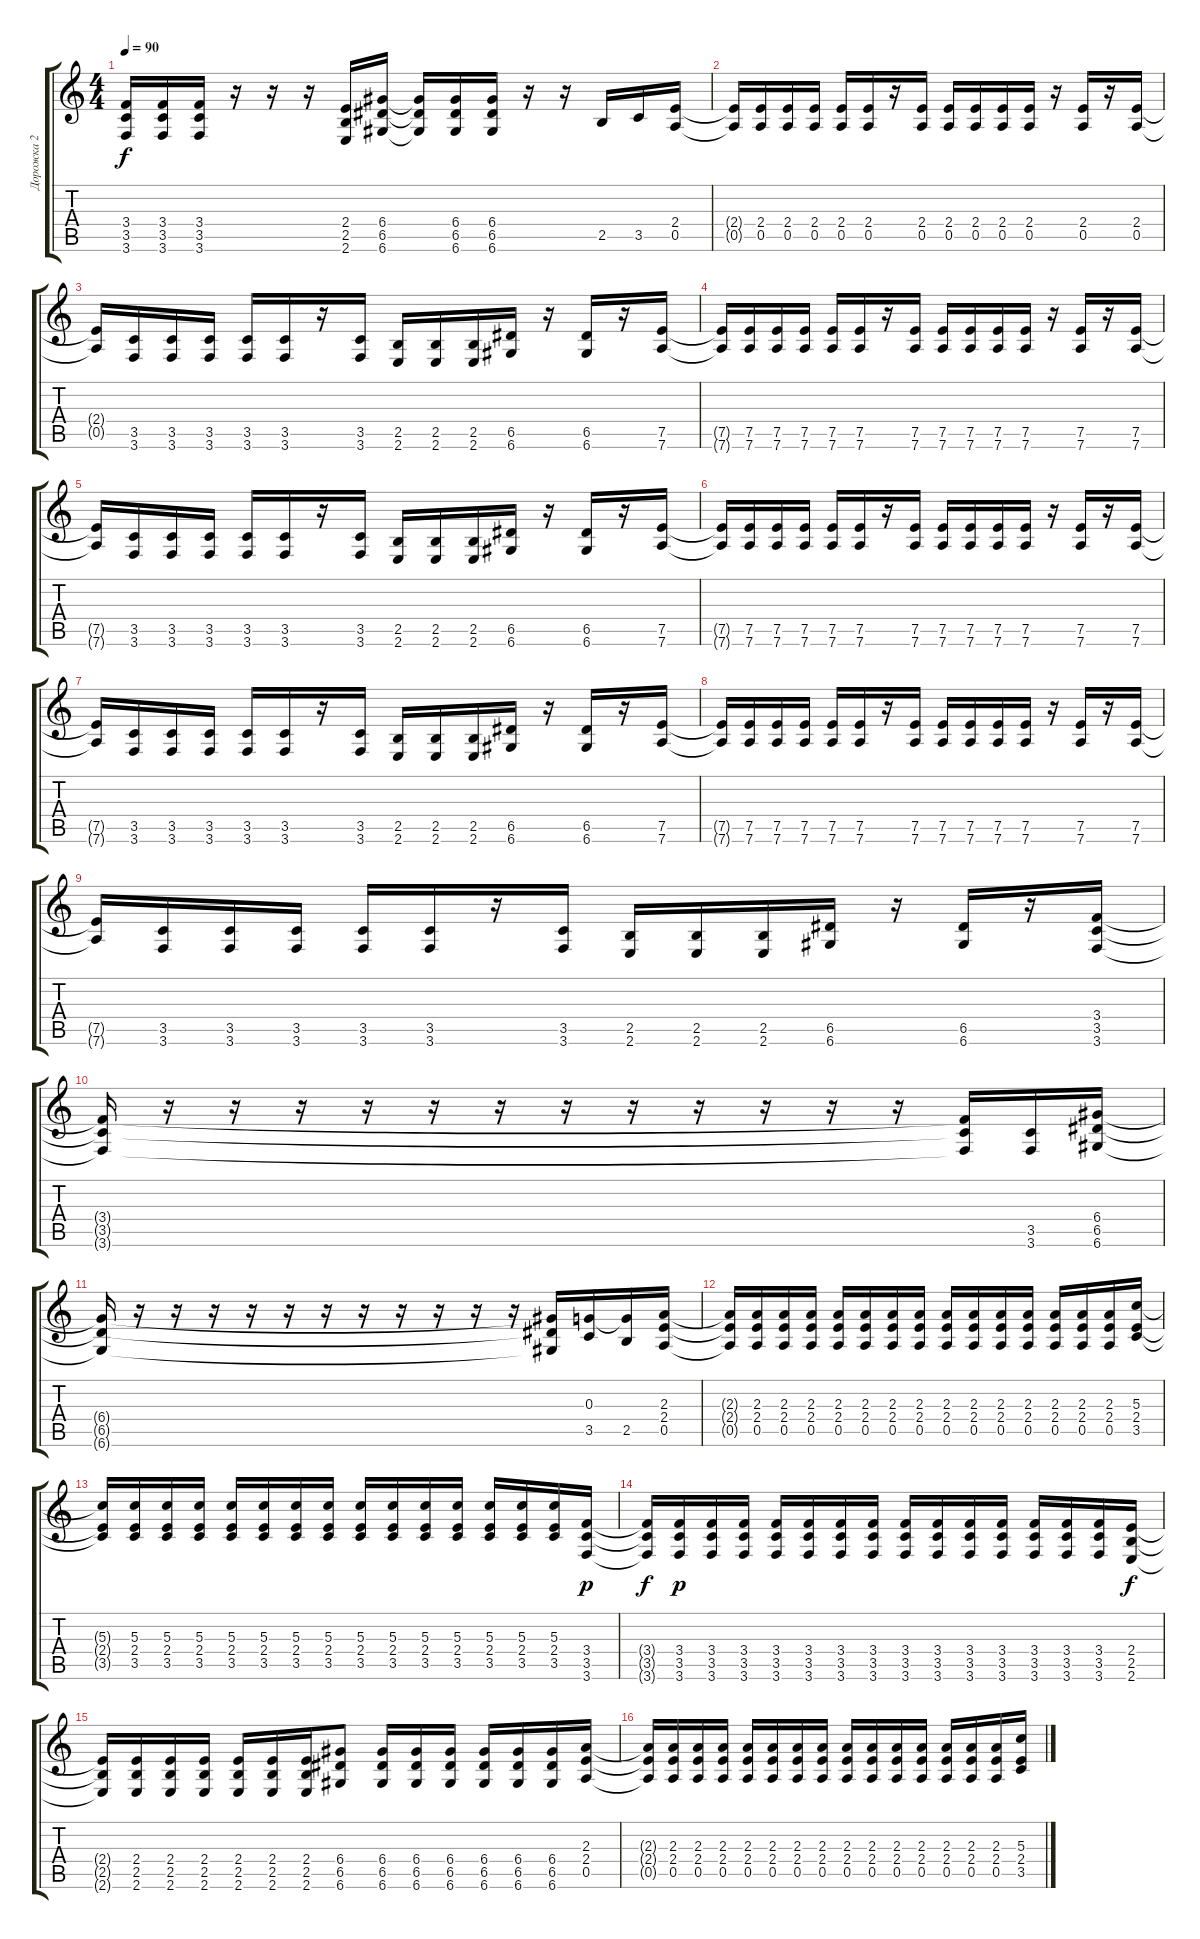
\track ("Дорожка 2" "Дорожка 2") {instrument distortionguitar}
\staff {score tabs}
\tuning (E4 B3 G3 D3 A2 D2) {hide}
\ts (4 4)
\tempo 90
\clef g2
\ks c
(3.4{t} 3.5{t} 3.6{t}).16{dy f} (3.4 3.5 3.6).16 (3.4 3.5 3.6).16 r.16 r.16 r.16 (2.4 2.5 2.6).16 (6.4 6.5 6.6).16 (6.4{t} 6.5{t} 6.6{t}).16 (6.4 6.5 6.6).16 (6.4 6.5 6.6).16 r.16 r.16 2.5.16 3.5.16 (2.4 0.5).16 |
(2.4{t} 0.5{t}).16 (2.4 0.5).16 (2.4 0.5).16 (2.4 0.5).16 (2.4 0.5).16 (2.4 0.5).16 r.16 (2.4 0.5).16 (2.4 0.5).16 (2.4 0.5).16 (2.4 0.5).16 (2.4 0.5).16 r.16 (2.4 0.5).16 r.16 (2.4 0.5).16 |
(2.4{t} 0.5{t}).16 (3.5 3.6).16 (3.5 3.6).16 (3.5 3.6).16 (3.5 3.6).16 (3.5 3.6).16 r.16 (3.5 3.6).16 (2.5 2.6).16 (2.5 2.6).16 (2.5 2.6).16 (6.5 6.6).16 r.16 (6.5 6.6).16 r.16 (7.5 7.6).16 |
(7.5{t} 7.6{t}).16 (7.5 7.6).16 (7.5 7.6).16 (7.5 7.6).16 (7.5 7.6).16 (7.5 7.6).16 r.16 (7.5 7.6).16 (7.5 7.6).16 (7.5 7.6).16 (7.5 7.6).16 (7.5 7.6).16 r.16 (7.5 7.6).16 r.16 (7.5 7.6).16 |
(7.5{t} 7.6{t}).16 (3.5 3.6).16 (3.5 3.6).16 (3.5 3.6).16 (3.5 3.6).16 (3.5 3.6).16 r.16 (3.5 3.6).16 (2.5 2.6).16 (2.5 2.6).16 (2.5 2.6).16 (6.5 6.6).16 r.16 (6.5 6.6).16 r.16 (7.5 7.6).16 |
(7.5{t} 7.6{t}).16 (7.5 7.6).16 (7.5 7.6).16 (7.5 7.6).16 (7.5 7.6).16 (7.5 7.6).16 r.16 (7.5 7.6).16 (7.5 7.6).16 (7.5 7.6).16 (7.5 7.6).16 (7.5 7.6).16 r.16 (7.5 7.6).16 r.16 (7.5 7.6).16 |
(7.5{t} 7.6{t}).16 (3.5 3.6).16 (3.5 3.6).16 (3.5 3.6).16 (3.5 3.6).16 (3.5 3.6).16 r.16 (3.5 3.6).16 (2.5 2.6).16 (2.5 2.6).16 (2.5 2.6).16 (6.5 6.6).16 r.16 (6.5 6.6).16 r.16 (7.5 7.6).16 |
(7.5{t} 7.6{t}).16 (7.5 7.6).16 (7.5 7.6).16 (7.5 7.6).16 (7.5 7.6).16 (7.5 7.6).16 r.16 (7.5 7.6).16 (7.5 7.6).16 (7.5 7.6).16 (7.5 7.6).16 (7.5 7.6).16 r.16 (7.5 7.6).16 r.16 (7.5 7.6).16 |
(7.5{t} 7.6{t}).16 (3.5 3.6).16 (3.5 3.6).16 (3.5 3.6).16 (3.5 3.6).16 (3.5 3.6).16 r.16 (3.5 3.6).16 (2.5 2.6).16 (2.5 2.6).16 (2.5 2.6).16 (6.5 6.6).16 r.16 (6.5 6.6).16 r.16 (3.4 3.5 3.6).16 |
(3.4{t} 3.5{t} 3.6{t}).16 r.16 r.16 r.16 r.16 r.16 r.16 r.16 r.16 r.16 r.16 r.16 r.16 (3.4{t} 3.5{t} 3.6{t}).16 (3.5 3.6).16 (6.4 6.5 6.6).16 |
(6.4{t} 6.5{t} 6.6{t}).16 r.16 r.16 r.16 r.16 r.16 r.16 r.16 r.16 r.16 r.16 r.16 (6.4{t} 6.5{t} 6.6{t}).16 (0.3 3.5).16 (0.3{t} 2.5).16 (2.3 2.4 0.5).16 |
(2.3{t} 2.4{t} 0.5{t}).16 (2.3 2.4 0.5).16 (2.3 2.4 0.5).16 (2.3 2.4 0.5).16 (2.3 2.4 0.5).16 (2.3 2.4 0.5).16 (2.3 2.4 0.5).16 (2.3 2.4 0.5).16 (2.3 2.4 0.5).16 (2.3 2.4 0.5).16 (2.3 2.4 0.5).16 (2.3 2.4 0.5).16 (2.3 2.4 0.5).16 (2.3 2.4 0.5).16 (2.3 2.4 0.5).16 (5.3 2.4 3.5).16 |
(5.3{t} 2.4{t} 3.5{t}).16 (5.3 2.4 3.5).16 (5.3 2.4 3.5).16 (5.3 2.4 3.5).16 (5.3 2.4 3.5).16 (5.3 2.4 3.5).16 (5.3 2.4 3.5).16 (5.3 2.4 3.5).16 (5.3 2.4 3.5).16 (5.3 2.4 3.5).16 (5.3 2.4 3.5).16 (5.3 2.4 3.5).16 (5.3 2.4 3.5).16 (5.3 2.4 3.5).16 (5.3 2.4 3.5).16 (3.4 3.5 3.6).16{dy p} |
(3.4{t} 3.5{t} 3.6{t}).16{dy f} (3.4 3.5 3.6).16{dy p} (3.4 3.5 3.6).16 (3.4 3.5 3.6).16 (3.4 3.5 3.6).16 (3.4 3.5 3.6).16 (3.4 3.5 3.6).16 (3.4 3.5 3.6).16 (3.4 3.5 3.6).16 (3.4 3.5 3.6).16 (3.4 3.5 3.6).16 (3.4 3.5 3.6).16 (3.4 3.5 3.6).16 (3.4 3.5 3.6).16 (3.4 3.5 3.6).16 (2.4 2.5 2.6).16{dy f} |
(2.4{t} 2.5{t} 2.6{t}).16 (2.4 2.5 2.6).16 (2.4 2.5 2.6).16 (2.4 2.5 2.6).16 (2.4 2.5 2.6).16 (2.4 2.5 2.6).16 (2.4 2.5 2.6).16 (6.4 6.5 6.6).8 (6.4 6.5 6.6).16 (6.4 6.5 6.6).16 (6.4 6.5 6.6).16 (6.4 6.5 6.6).16 (6.4 6.5 6.6).16 (6.4 6.5 6.6).16 (2.3 2.4 0.5).16 |
(2.3{t} 2.4{t} 0.5{t}).16 (2.3 2.4 0.5).16 (2.3 2.4 0.5).16 (2.3 2.4 0.5).16 (2.3 2.4 0.5).16 (2.3 2.4 0.5).16 (2.3 2.4 0.5).16 (2.3 2.4 0.5).16 (2.3 2.4 0.5).16 (2.3 2.4 0.5).16 (2.3 2.4 0.5).16 (2.3 2.4 0.5).16 (2.3 2.4 0.5).16 (2.3 2.4 0.5).16 (2.3 2.4 0.5).16 (5.3 2.4 3.5).16
